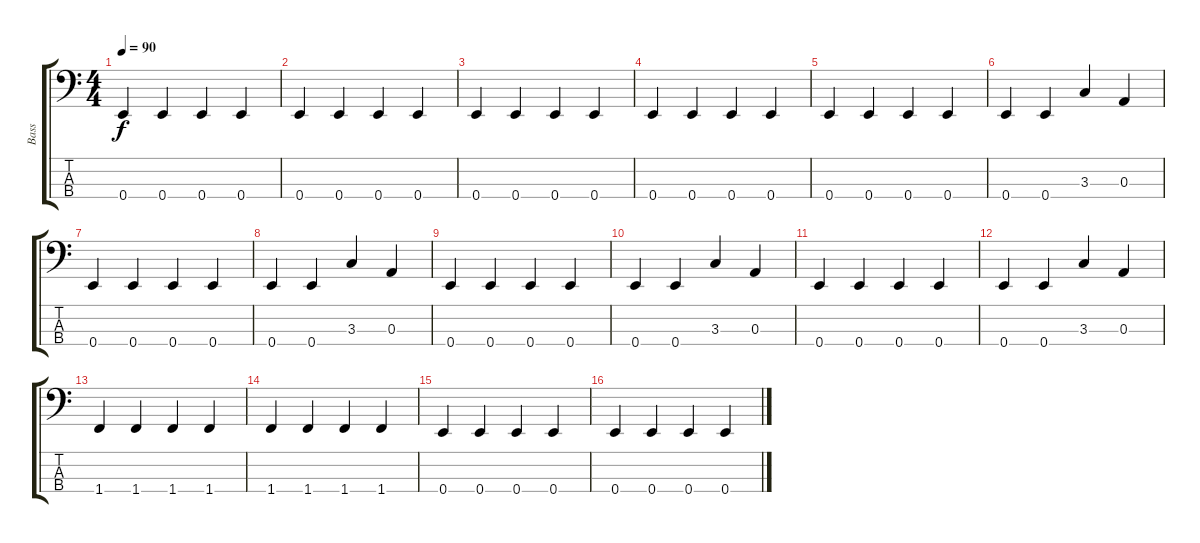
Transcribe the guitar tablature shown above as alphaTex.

\track ("Bass" "Bass") {instrument electricbassfinger}
\staff {score tabs}
\tuning (G2 D2 A1 E1) {hide}
\ts (4 4)
\tempo 90
\clef f4
\ks c
0.4.4{dy f} 0.4.4 0.4.4 0.4.4 |
0.4.4 0.4.4 0.4.4 0.4.4 |
0.4.4 0.4.4 0.4.4 0.4.4 |
0.4.4 0.4.4 0.4.4 0.4.4 |
0.4.4 0.4.4 0.4.4 0.4.4 |
0.4.4 0.4.4 3.3.4 0.3.4 |
0.4.4 0.4.4 0.4.4 0.4.4 |
0.4.4 0.4.4 3.3.4 0.3.4 |
0.4.4 0.4.4 0.4.4 0.4.4 |
0.4.4 0.4.4 3.3.4 0.3.4 |
0.4.4 0.4.4 0.4.4 0.4.4 |
0.4.4 0.4.4 3.3.4 0.3.4 |
1.4.4 1.4.4 1.4.4 1.4.4 |
1.4.4 1.4.4 1.4.4 1.4.4 |
0.4.4 0.4.4 0.4.4 0.4.4 |
0.4.4 0.4.4 0.4.4 0.4.4
